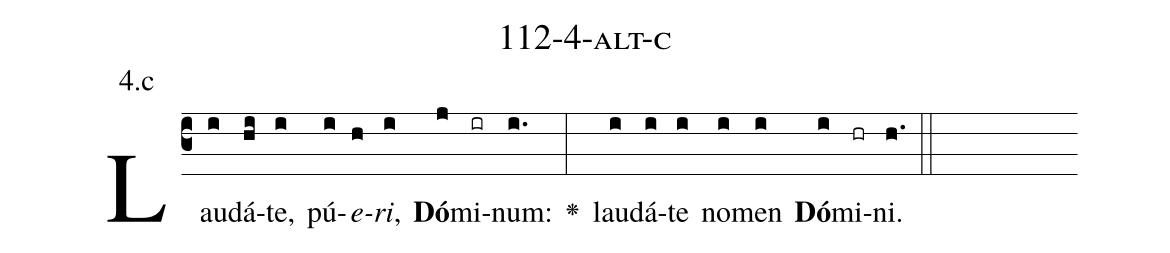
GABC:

name: 112-4-alt-c;
annotation: 4.c;
%%
(c3)Lau(i)dá(hi)te,(i) pú(i)<i>e</i>(h)<i>ri</i>,(i) <b>Dó</b>(j)mi(ir)num:(i.) <v>\greheightstar</v>(:) lau(i)dá(i)te(i) no(i)men(i) <b>Dó</b>(i)mi(hr)ni.(h.) (::)


%E(i) u(i) o(i) u(i) a(i) e.(h.) (::)
